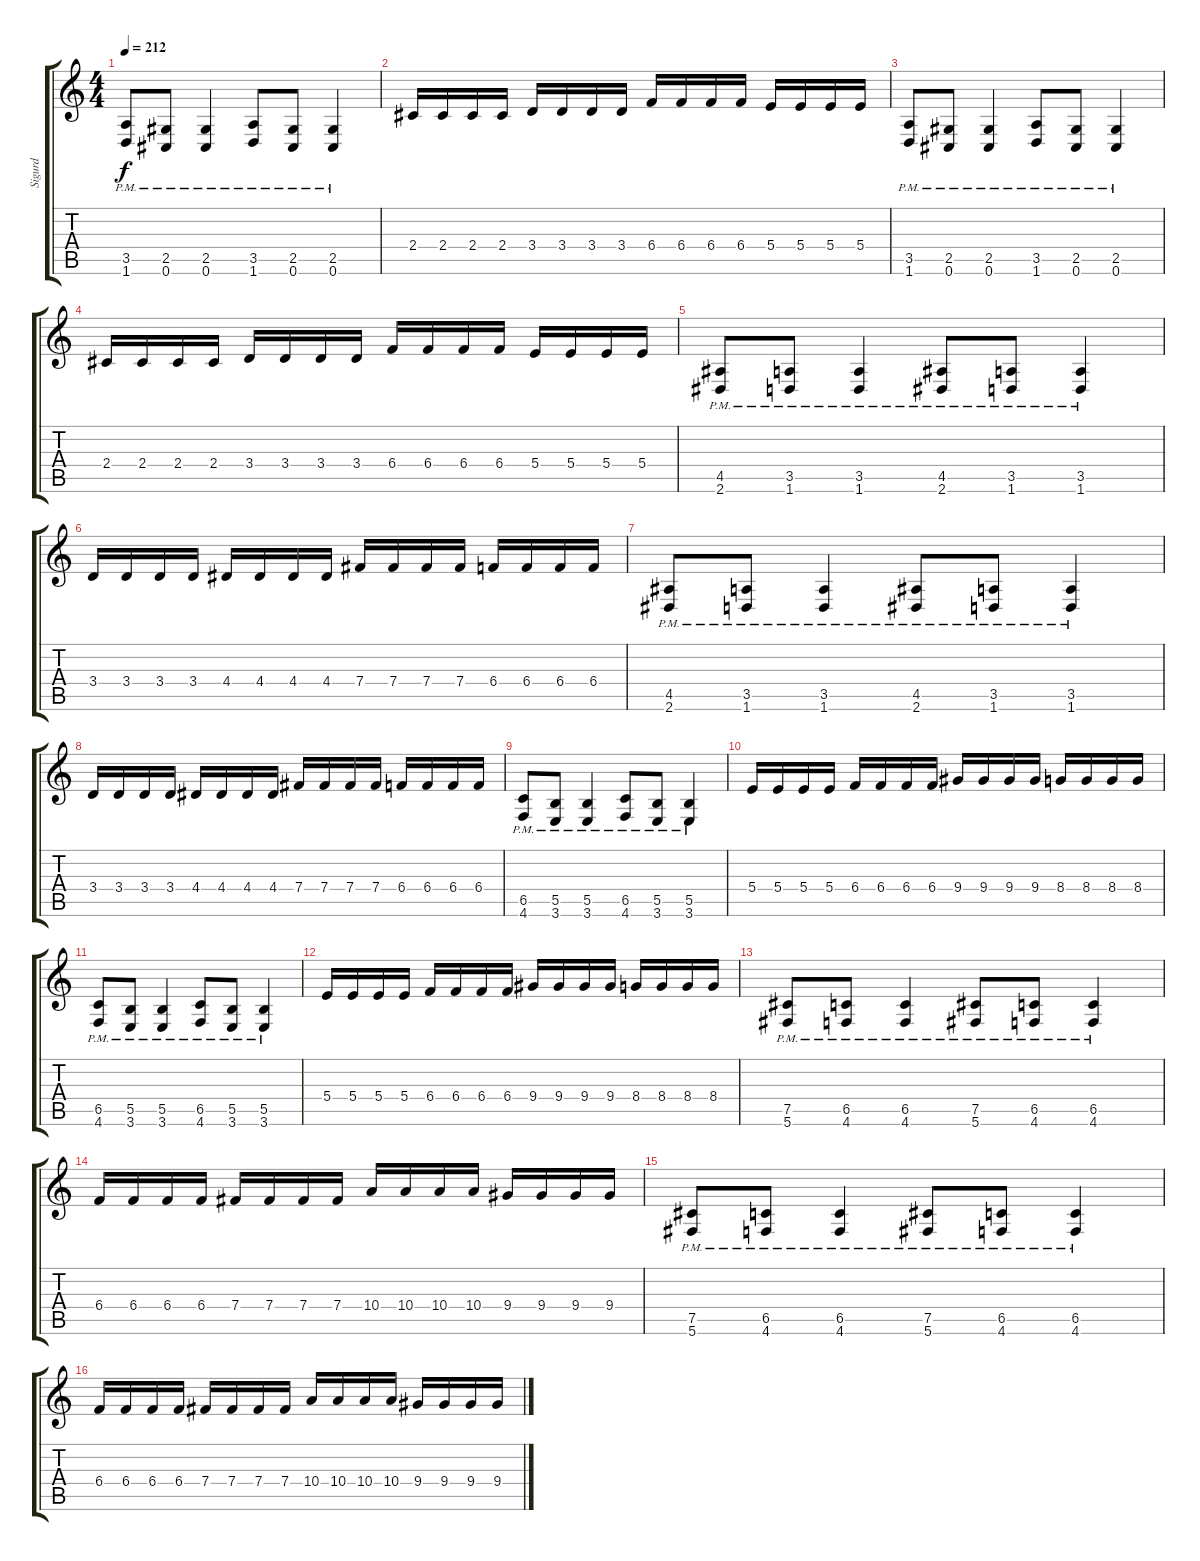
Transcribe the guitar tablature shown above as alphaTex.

\track ("Sigurd" "Sigurd") {instrument distortionguitar}
\staff {score tabs}
\tuning (Db4 Ab3 E3 B2 Gb2 Db2) {hide}
\ts (4 4)
\tempo 212
\clef g2
\ks c
(3.5{pm} 1.6{pm}).8{dy f instrument distortionguitar} (2.5{pm} 0.6{pm}).8 (2.5{pm} 0.6{pm}).4 (3.5{pm} 1.6{pm}).8 (2.5{pm} 0.6{pm}).8 (2.5{pm} 0.6{pm}).4 |
2.4.16 2.4.16 2.4.16 2.4.16 3.4.16 3.4.16 3.4.16 3.4.16 6.4.16 6.4.16 6.4.16 6.4.16 5.4.16 5.4.16 5.4.16 5.4.16 |
(3.5{pm} 1.6{pm}).8 (2.5{pm} 0.6{pm}).8 (2.5{pm} 0.6{pm}).4 (3.5{pm} 1.6{pm}).8 (2.5{pm} 0.6{pm}).8 (2.5{pm} 0.6{pm}).4 |
2.4.16 2.4.16 2.4.16 2.4.16 3.4.16 3.4.16 3.4.16 3.4.16 6.4.16 6.4.16 6.4.16 6.4.16 5.4.16 5.4.16 5.4.16 5.4.16 |
(4.5{pm} 2.6{pm}).8 (3.5{pm} 1.6{pm}).8 (3.5{pm} 1.6{pm}).4 (4.5{pm} 2.6{pm}).8 (3.5{pm} 1.6{pm}).8 (3.5{pm} 1.6{pm}).4 |
3.4.16 3.4.16 3.4.16 3.4.16 4.4.16 4.4.16 4.4.16 4.4.16 7.4.16 7.4.16 7.4.16 7.4.16 6.4.16 6.4.16 6.4.16 6.4.16 |
(4.5{pm} 2.6{pm}).8 (3.5{pm} 1.6{pm}).8 (3.5{pm} 1.6{pm}).4 (4.5{pm} 2.6{pm}).8 (3.5{pm} 1.6{pm}).8 (3.5{pm} 1.6{pm}).4 |
3.4.16 3.4.16 3.4.16 3.4.16 4.4.16 4.4.16 4.4.16 4.4.16 7.4.16 7.4.16 7.4.16 7.4.16 6.4.16 6.4.16 6.4.16 6.4.16 |
(6.5{pm} 4.6{pm}).8 (5.5{pm} 3.6{pm}).8 (5.5{pm} 3.6{pm}).4 (6.5{pm} 4.6{pm}).8 (5.5{pm} 3.6{pm}).8 (5.5{pm} 3.6{pm}).4 |
5.4.16 5.4.16 5.4.16 5.4.16 6.4.16 6.4.16 6.4.16 6.4.16 9.4.16 9.4.16 9.4.16 9.4.16 8.4.16 8.4.16 8.4.16 8.4.16 |
(6.5{pm} 4.6{pm}).8 (5.5{pm} 3.6{pm}).8 (5.5{pm} 3.6{pm}).4 (6.5{pm} 4.6{pm}).8 (5.5{pm} 3.6{pm}).8 (5.5{pm} 3.6{pm}).4 |
5.4.16 5.4.16 5.4.16 5.4.16 6.4.16 6.4.16 6.4.16 6.4.16 9.4.16 9.4.16 9.4.16 9.4.16 8.4.16 8.4.16 8.4.16 8.4.16 |
(7.5{pm} 5.6{pm}).8 (6.5{pm} 4.6{pm}).8 (6.5{pm} 4.6{pm}).4 (7.5{pm} 5.6{pm}).8 (6.5{pm} 4.6{pm}).8 (6.5{pm} 4.6{pm}).4 |
6.4.16 6.4.16 6.4.16 6.4.16 7.4.16 7.4.16 7.4.16 7.4.16 10.4.16 10.4.16 10.4.16 10.4.16 9.4.16 9.4.16 9.4.16 9.4.16 |
(7.5{pm} 5.6{pm}).8 (6.5{pm} 4.6{pm}).8 (6.5{pm} 4.6{pm}).4 (7.5{pm} 5.6{pm}).8 (6.5{pm} 4.6{pm}).8 (6.5{pm} 4.6{pm}).4 |
6.4.16 6.4.16 6.4.16 6.4.16 7.4.16 7.4.16 7.4.16 7.4.16 10.4.16 10.4.16 10.4.16 10.4.16 9.4.16 9.4.16 9.4.16 9.4.16
